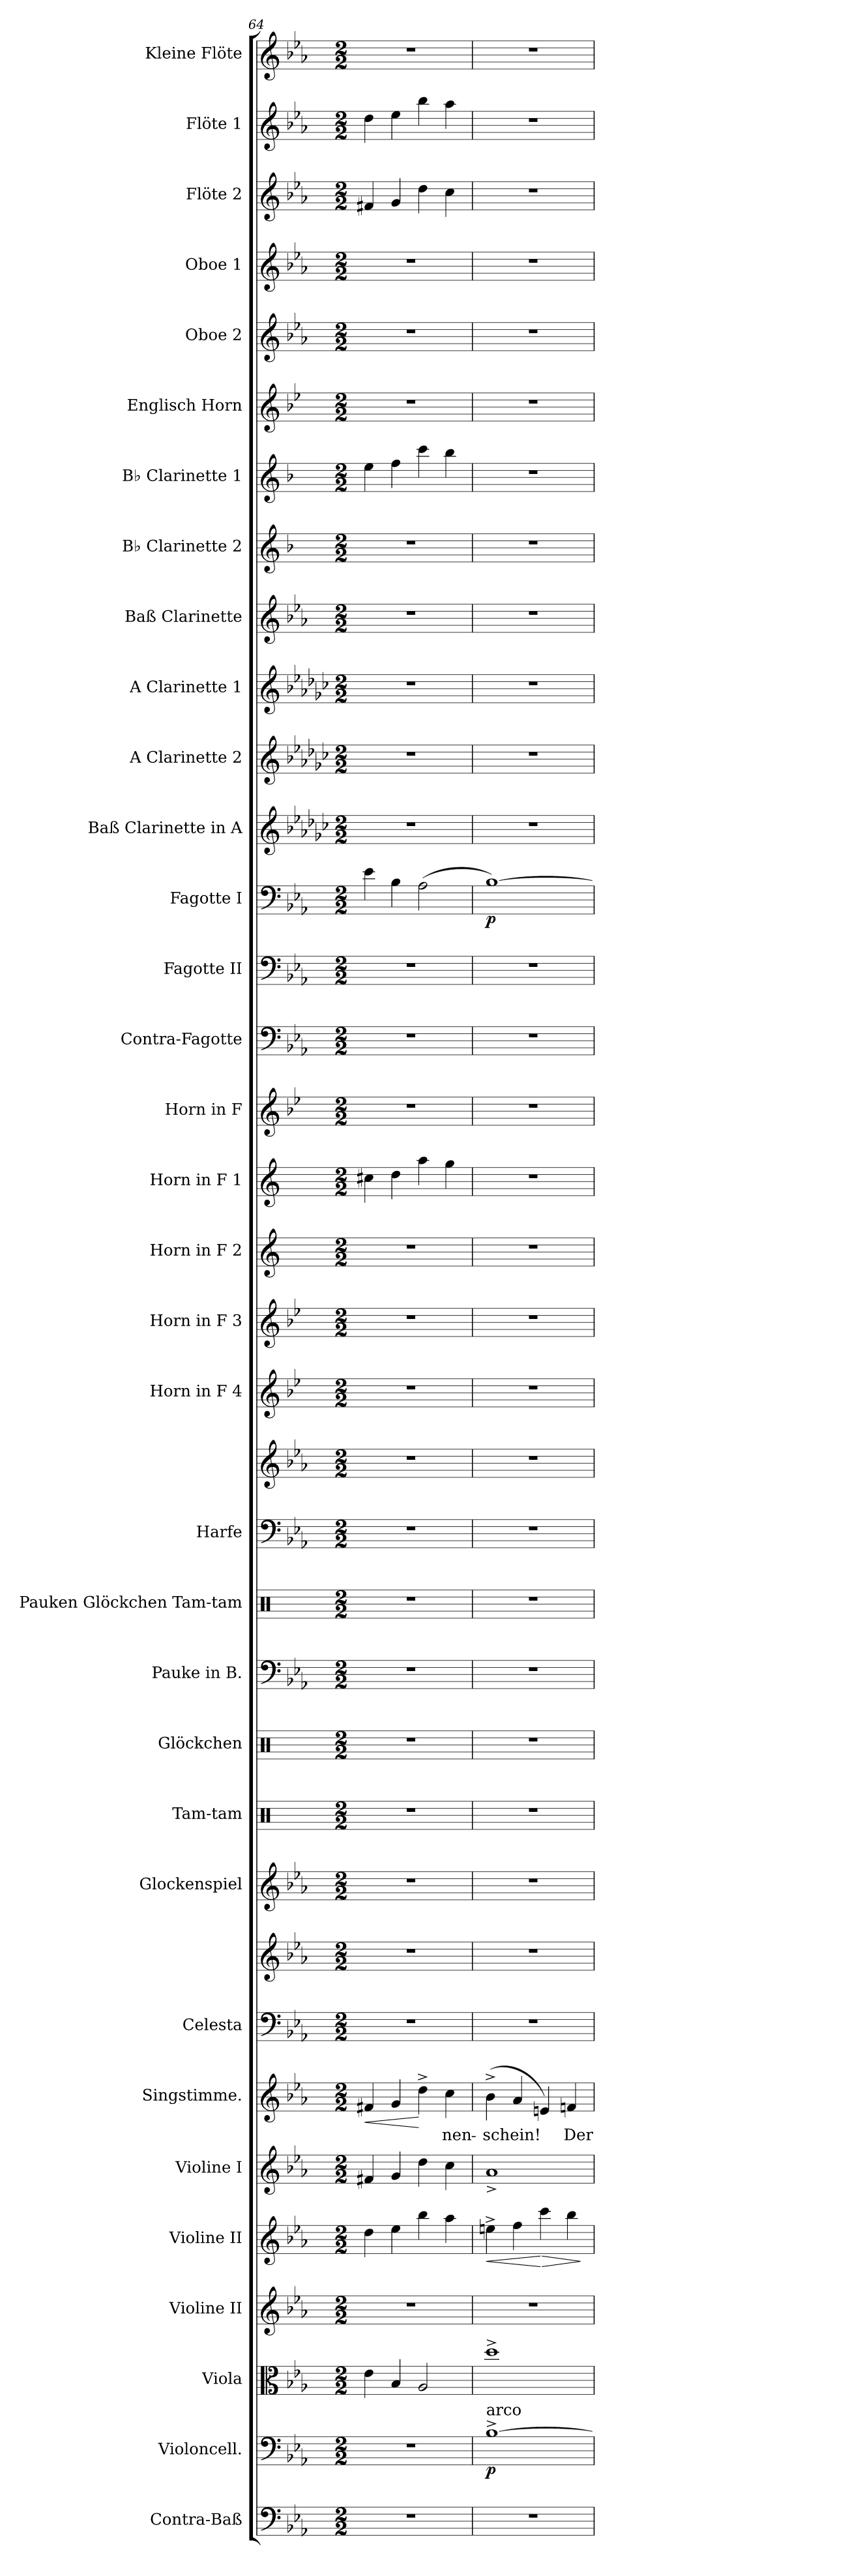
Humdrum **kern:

**kern	**kern	**dynam	**kern	**kern	**kern	**dynam	**kern	**kern	**text	**dynam	**kern	**kern	**kern	**kern	**kern	**kern	**kern	**kern	**kern	**kern	**kern	**kern	**kern	**kern	**kern	**kern	**kern	**dynam	**kern	**kern	**kern	**kern	**kern	**kern	**kern	**kern	**kern	**kern	**kern	**kern
*part34	*part33	*part33	*part32	*part31	*part30	*part30	*part29	*part28	*part28	*part28	*part27	*part27	*part26	*part25	*part24	*part23	*part22	*part21	*part21	*part20	*part19	*part18	*part17	*part16	*part15	*part14	*part13	*part13	*part12	*part11	*part10	*part9	*part8	*part7	*part6	*part5	*part4	*part3	*part2	*part1
*staff36	*staff35	*staff35	*staff34	*staff33	*staff32	*staff32	*staff31	*staff30	*staff30	*staff30	*staff29	*staff28	*staff27	*staff26	*staff25	*staff24	*staff23	*staff22	*staff21	*staff20	*staff19	*staff18	*staff17	*staff16	*staff15	*staff14	*staff13	*staff13	*staff12	*staff11	*staff10	*staff9	*staff8	*staff7	*staff6	*staff5	*staff4	*staff3	*staff2	*staff1
*I"Contra-Baß	*I"Violoncell.	*	*I"Viola	*I"Violine II	*I"Violine II	*	*I"Violine I	*I"Singstimme.	*	*	*I"Celesta	*	*I"Glockenspiel	*I"Tam-tam	*I"Glöckchen	*I"Pauke in B.	*I"Pauken Glöckchen Tam-tam	*I"Harfe	*	*I"Horn in F 4	*I"Horn in F 3	*I"Horn in F 2	*I"Horn in F 1	*I"Horn in F	*I"Contra-Fagotte	*I"Fagotte II	*I"Fagotte I	*	*I"Baß Clarinette in A	*I"A Clarinette 2	*I"A Clarinette 1	*I"Baß Clarinette	*I"B♭ Clarinette 2	*I"B♭ Clarinette 1	*I"Englisch Horn	*I"Oboe 2	*I"Oboe 1	*I"Flöte 2	*I"Flöte 1	*I"Kleine Flöte
*I'C.-B.	*I'Vc.	*	*I'Vla.	*I'Vln. II	*I'Vln. II	*	*I'Vln. I	*I'Sgst.	*	*	*I'Cel.	*	*I'Glk.	*I'Tam-tam	*I'Gl.	*I'Pauke	*I'Tam-tam	*I'Hfe.	*	*I'Hn. 4	*I'Hn. 3	*I'Hn. 2	*I'Hn. 1	*	*I'C.-Fg.	*I'Fg. II	*I'Fg. I	*	*	*I'A Cl. 2	*I'A Cl. 1	*I'B. Cl.	*I'B♭ Cl. 2	*I'B♭ Cl. 1	*I'E. H.	*I'Ob. 2	*I'Ob. 1	*I'Fl. 2	*I'Fl. 1	*I'Kl. Fl.
*clefF4	*clefF4	*	*clefC3	*clefG2	*clefG2	*	*clefG2	*clefG2	*	*	*clefF4	*clefG2	*clefG2	*clefX	*clefX	*clefF4	*clefX	*clefF4	*clefG2	*clefG2	*clefG2	*clefG2	*clefG2	*clefG2	*clefF4	*clefF4	*clefF4	*	*clefG2	*clefG2	*clefG2	*clefG2	*clefG2	*clefG2	*clefG2	*clefG2	*clefG2	*clefG2	*clefG2	*clefG2
*ITrd7c12	*	*	*	*	*	*	*	*	*	*	*ITrd-7c-12	*ITrd-7c-12	*ITrd-14c-24	*	*	*	*	*	*	*ITrd4c7	*ITrd4c7	*ITrd4c7	*ITrd4c7	*ITrd4c7	*ITrd7c12	*	*	*	*ITrd2c3	*ITrd2c3	*ITrd2c3	*ITrd8c14	*ITrd1c2	*ITrd1c2	*ITrd4c7	*	*	*	*	*ITrd-7c-12
*k[b-e-a-]	*k[b-e-a-]	*	*k[b-e-a-]	*k[b-e-a-]	*k[b-e-a-]	*	*k[b-e-a-]	*k[b-e-a-]	*	*	*k[b-e-a-]	*k[b-e-a-]	*k[b-e-a-]	*k[]	*k[]	*k[b-e-a-]	*k[]	*k[b-e-a-]	*k[b-e-a-]	*k[b-e-a-]	*k[b-e-a-]	*k[b-]	*k[b-]	*k[b-e-a-]	*k[b-e-a-]	*k[b-e-a-]	*k[b-e-a-]	*	*k[b-e-a-]	*k[b-e-a-]	*k[b-e-a-]	*k[b-e-a-]	*k[b-e-a-]	*k[b-e-a-]	*k[b-e-a-]	*k[b-e-a-]	*k[b-e-a-]	*k[b-e-a-]	*k[b-e-a-]	*k[b-e-a-]
*M2/2	*M2/2	*	*M2/2	*M2/2	*M2/2	*	*M2/2	*M2/2	*	*	*M2/2	*M2/2	*M2/2	*M2/2	*M2/2	*M2/2	*M2/2	*M2/2	*M2/2	*M2/2	*M2/2	*M2/2	*M2/2	*M2/2	*M2/2	*M2/2	*M2/2	*	*M2/2	*M2/2	*M2/2	*M2/2	*M2/2	*M2/2	*M2/2	*M2/2	*M2/2	*M2/2	*M2/2	*M2/2
=64	=64	=64	=64	=64	=64	=64	=64	=64	=64	=64	=64	=64	=64	=64	=64	=64	=64	=64	=64	=64	=64	=64	=64	=64	=64	=64	=64	=64	=64	=64	=64	=64	=64	=64	=64	=64	=64	=64	=64	=64
!	!	!	!	!	!	!	!	!	!	!LO:HP:b	!	!	!	!	!	!	!	!	!	!	!	!	!	!	!	!	!	!	!	!	!	!	!	!	!	!	!	!	!	!
1r	1r	.	4e-\	1r	4dd\	.	4f#X/	4f#X/	.	<	1r	1r	1r	1r	1r	1r	1r	1r	1r	1r	1r	1r	4f#X\	1r	1r	1r	4e-\	.	1r	1r	1r	1r	1r	4dd\	1r	1r	1r	4f#X/	4dd\	1r
.	.	.	4B-/	.	4ee-\	.	4g/	4g/	.	.	.	.	.	.	.	.	.	.	.	.	.	.	4g\	.	.	.	4B-\	.	.	.	.	.	.	4ee-\	.	.	.	4g/	4ee-\	.
.	.	.	2A-/	.	4bb-\	.	4dd\	4dd^\	.	[	.	.	.	.	.	.	.	.	.	.	.	.	4dd\	.	.	.	(2A-\	.	.	.	.	.	.	4bb-\	.	.	.	4dd\	4bb-\	.
.	.	.	.	.	4aa-\	.	4cc\	4cc\	-nen-	.	.	.	.	.	.	.	.	.	.	.	.	.	4cc\	.	.	.	.	.	.	.	.	.	.	4aa-\	.	.	.	4cc\	4aa-\	.
!!LO:PB:g=z
=65	=65	=65	=65	=65	=65	=65	=65	=65	=65	=65	=65	=65	=65	=65	=65	=65	=65	=65	=65	=65	=65	=65	=65	=65	=65	=65	=65	=65	=65	=65	=65	=65	=65	=65	=65	=65	=65	=65	=65	=65
!	!LO:TX:a:t=arco	!	!	!	!	!	!	!	!	!	!	!	!	!	!	!	!	!	!	!	!	!	!	!	!	!	!	!	!	!	!	!	!	!	!	!	!	!	!	!
!	!	!LO:DY:b	!	!	!	!LO:HP:b	!	!	!	!	!	!	!	!	!	!	!	!	!	!	!	!	!	!	!	!	!	!LO:DY:b	!	!	!	!	!	!	!	!	!	!	!	!
*	*	*	*	*	*	*	*	*	*	*	*	*	*	*	*	*	*	*	*^	*	*	*	*	*	*	*	*	*	*	*	*	*	*	*	*	*	*	*	*	*
1r	[1B-^	p	1dd^	1r	4een^\	<	1a-^	(4b-^\	-schein!	.	1r	1r	1r	1r	1r	1r	1r	1r	1r	1gyy	1r	1r	1r	1r	1r	1r	1r	[1B-)	p	1r	1r	1r	1r	1r	1r	1r	1r	1r	1r	1r	1r
.	.	.	.	.	4ff\	.	.	4a-/	.	.	.	.	.	.	.	.	.	.	.	.	.	.	.	.	.	.	.	.	.	.	.	.	.	.	.	.	.	.	.	.	.
!	!	!	!	!	!	!LO:HP:n=1:b	!	!	!	!	!	!	!	!	!	!	!	!	!	!	!	!	!	!	!	!	!	!	!	!	!	!	!	!	!	!	!	!	!	!	!
.	.	.	.	.	4ccc\	[ >	.	4en/)	.	.	.	.	.	.	.	.	.	.	.	.	.	.	.	.	.	.	.	.	.	.	.	.	.	.	.	.	.	.	.	.	.
.	.	.	.	.	4bb-\	.	.	4fn/	Der	.	.	.	.	.	.	.	.	.	.	.	.	.	.	.	.	.	.	.	.	.	.	.	.	.	.	.	.	.	.	.	.
*	*	*	*	*	*	*	*	*	*	*	*	*	*	*	*	*	*	*	*v	*v	*	*	*	*	*	*	*	*	*	*	*	*	*	*	*	*	*	*	*	*	*
.	.	.	.	.	.	]	.	.	.	.	.	.	.	.	.	.	.	.	.	.	.	.	.	.	.	.	.	.	.	.	.	.	.	.	.	.	.	.	.	.
=	=	=	=	=	=	=	=	=	=	=	=	=	=	=	=	=	=	=	=	=	=	=	=	=	=	=	=	=	=	=	=	=	=	=	=	=	=	=	=	=
*-	*-	*-	*-	*-	*-	*-	*-	*-	*-	*-	*-	*-	*-	*-	*-	*-	*-	*-	*-	*-	*-	*-	*-	*-	*-	*-	*-	*-	*-	*-	*-	*-	*-	*-	*-	*-	*-	*-	*-	*-
